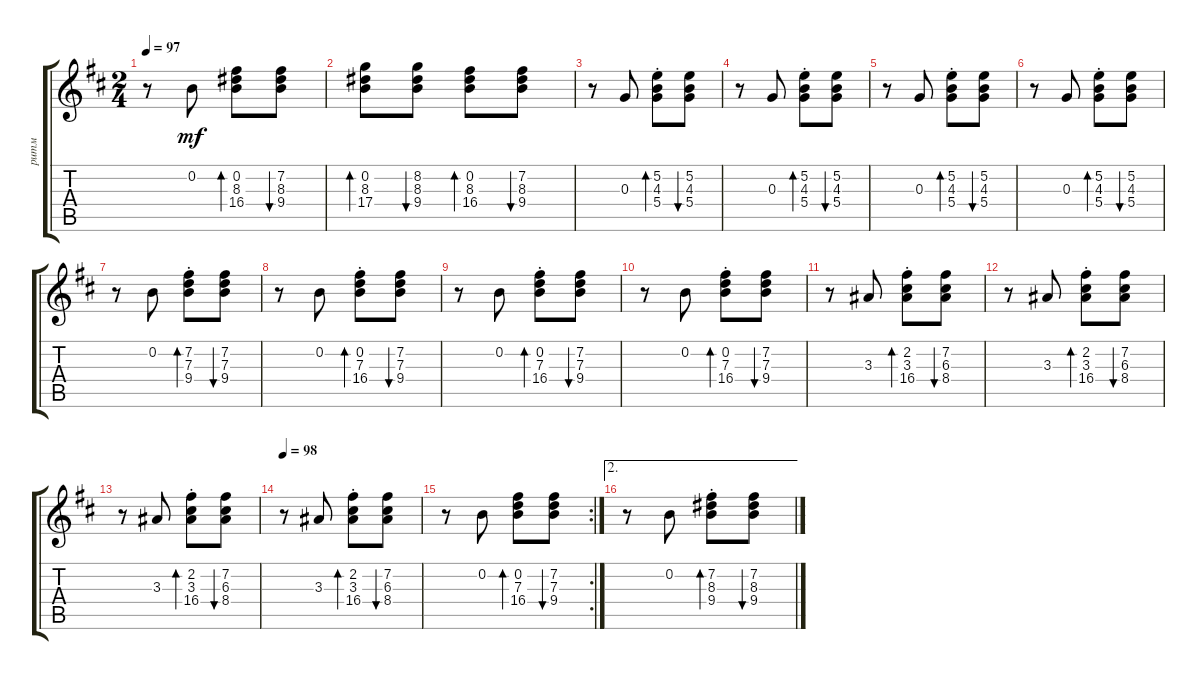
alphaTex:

\track ("ритм" "ритм") {instrument acousticguitarsteel}
\staff {score tabs}
\tuning (E4 B3 G3 D3 A2 E2) {hide}
\ts (2 4)
\tempo 97
\clef g2
\ks bminor
r.8{dy mf} 0.2.8 (0.2 8.3 16.4).8{bd 120} (7.2 8.3 9.4).8{bu 120} |
(0.2 8.3 17.4).8{bd 120} (8.2 8.3 9.4).8{bu 120} (0.2 8.3 16.4).8{bd 120} (7.2 8.3 9.4).8{bu 120} |
r.8 0.3.8 (5.2{st} 4.3{st} 5.4{st}).8{bd 120} (5.2 4.3 5.4).8{bu 120} |
r.8 0.3.8 (5.2{st} 4.3{st} 5.4{st}).8{bd 120} (5.2 4.3 5.4).8{bu 120} |
r.8 0.3.8 (5.2{st} 4.3{st} 5.4{st}).8{bd 120} (5.2 4.3 5.4).8{bu 120} |
r.8 0.3.8 (5.2{st} 4.3{st} 5.4{st}).8{bd 120} (5.2 4.3 5.4).8{bu 120} |
r.8 0.2.8 (7.2{st} 7.3{st} 9.4{st}).8{bd 120} (7.2 7.3 9.4).8{bu 120} |
r.8 0.2.8 (0.2{st} 7.3{st} 16.4{st}).8{bd 120} (7.2 7.3 9.4).8{bu 120} |
r.8 0.2.8 (0.2{st} 7.3{st} 16.4{st}).8{bd 120} (7.2 7.3 9.4).8{bu 120} |
r.8 0.2.8 (0.2{st} 7.3{st} 16.4{st}).8{bd 120} (7.2 7.3 9.4).8{bu 120} |
r.8 3.3.8 (2.2{st} 3.3{st} 16.4{st}).8{bd 120} (7.2 6.3 8.4).8{bu 120} |
r.8 3.3.8 (2.2{st} 3.3{st} 16.4{st}).8{bd 120} (7.2 6.3 8.4).8{bu 120} |
r.8 3.3.8 (2.2{st} 3.3{st} 16.4{st}).8{bd 120} (7.2 6.3 8.4).8{bu 120} |
\tempo 98
r.8 3.3.8 (2.2{st} 3.3{st} 16.4{st}).8{bd 120} (7.2 6.3 8.4).8{bu 120} |
\rc 2
r.8 0.2.8 (0.2 7.3 16.4).8{bd 120} (7.2 7.3 9.4).8{bu 120} |
\ae 2
r.8 0.2.8 (7.2{st} 8.3{st} 9.4{st}).8{bd 120} (7.2 8.3 9.4).8{bu 120}
